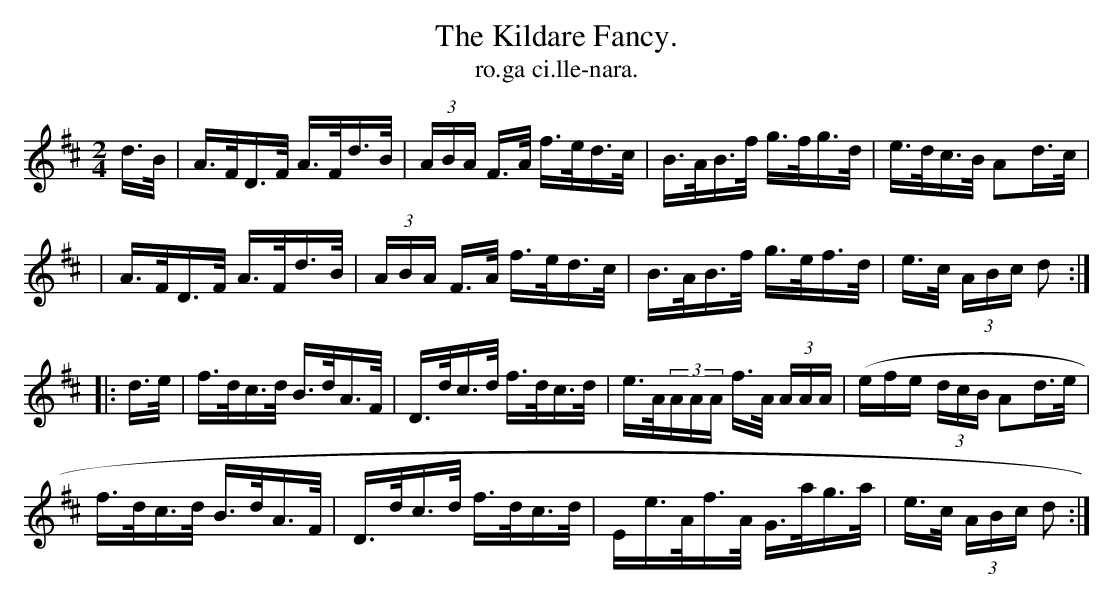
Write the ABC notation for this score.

X:1
T: Kildare Fancy., The
T: ro.ga ci.lle-nara.
M: 2/4
K: D
d>B|A>FD>F A>Fd>B|(3ABA F>A f>ed>c|B>AB>f g>fg>d|e>dc>B A2d>c|
|A>FD>F A>Fd>B|(3ABA F>A f>ed>c|B>AB>f g>ef>d|e>c (3ABc d2:|
|:d>e|f>dc>d B>dA>F|D>dc>d f>dc>d|e>A(3AAA f>A (3AAA|(efe (3dcB A2d>e|
f>dc>d B>dA>F|D>dc>d f>dc>d|Ee>Af>A G>ag>a|e>c (3ABc d2:|
